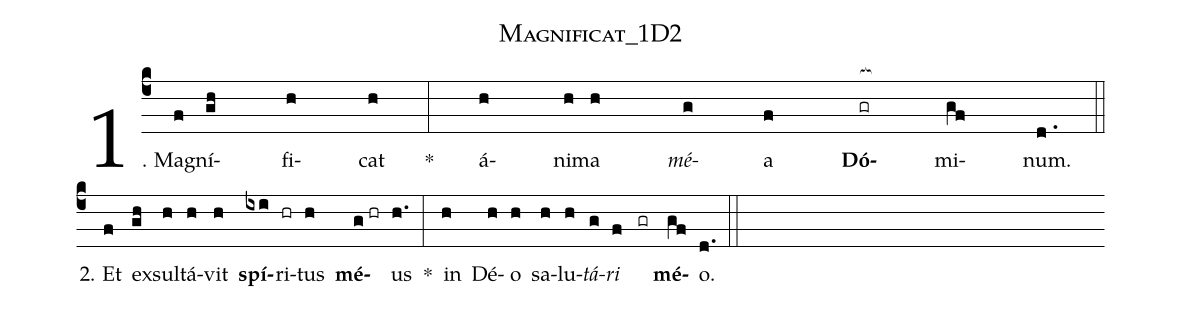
name:Magnificat_1D2;
%%
(c4) 1. Ma(f)gní(gh)fi(h)cat(h) * (:) á(h)ni(h)ma(h) <i>mé</i>(g)a(f) <b>Dó</b>(gr[ocb:1{])mi(gf[ocb:0}])num.(d.) (::) (z-)
2. Et(f) ex(gh)sul(h)tá(h)vit(h) <b>spí</b>(ixi)ri(hr)tus(h) <b>mé</b>(g//hr)us(h.) *(:) in(h) Dé(h)o(h) sa(h)lu(h)<i>tá</i>(g)<i>ri</i>(f) ()(gr) <b>mé</b>(gf)o.(d.) (::)
